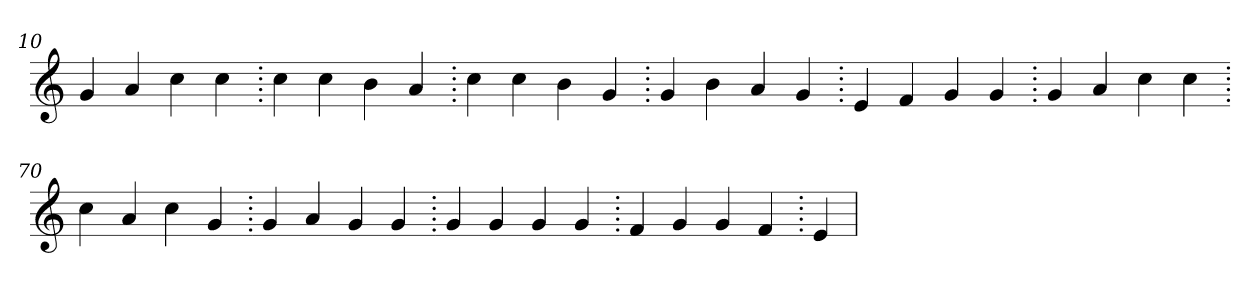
**kern
*part1
*staff1
*clefG2
=10.
4g
4a
4cc
4cc
=20.
4cc
4cc
4b
4a
=30.
4cc
4cc
4b
4g
=40.
4g
4b
4a
4g
=50.
4e
4f
4g
4g
=60.
4g
4a
4cc
4cc
=70.
4cc
4a
4cc
4g
=80.
4g
4a
4g
4g
=90.
4g
4g
4g
4g
=100.
4f
4g
4g
4f
=110.
4e
=
*-
